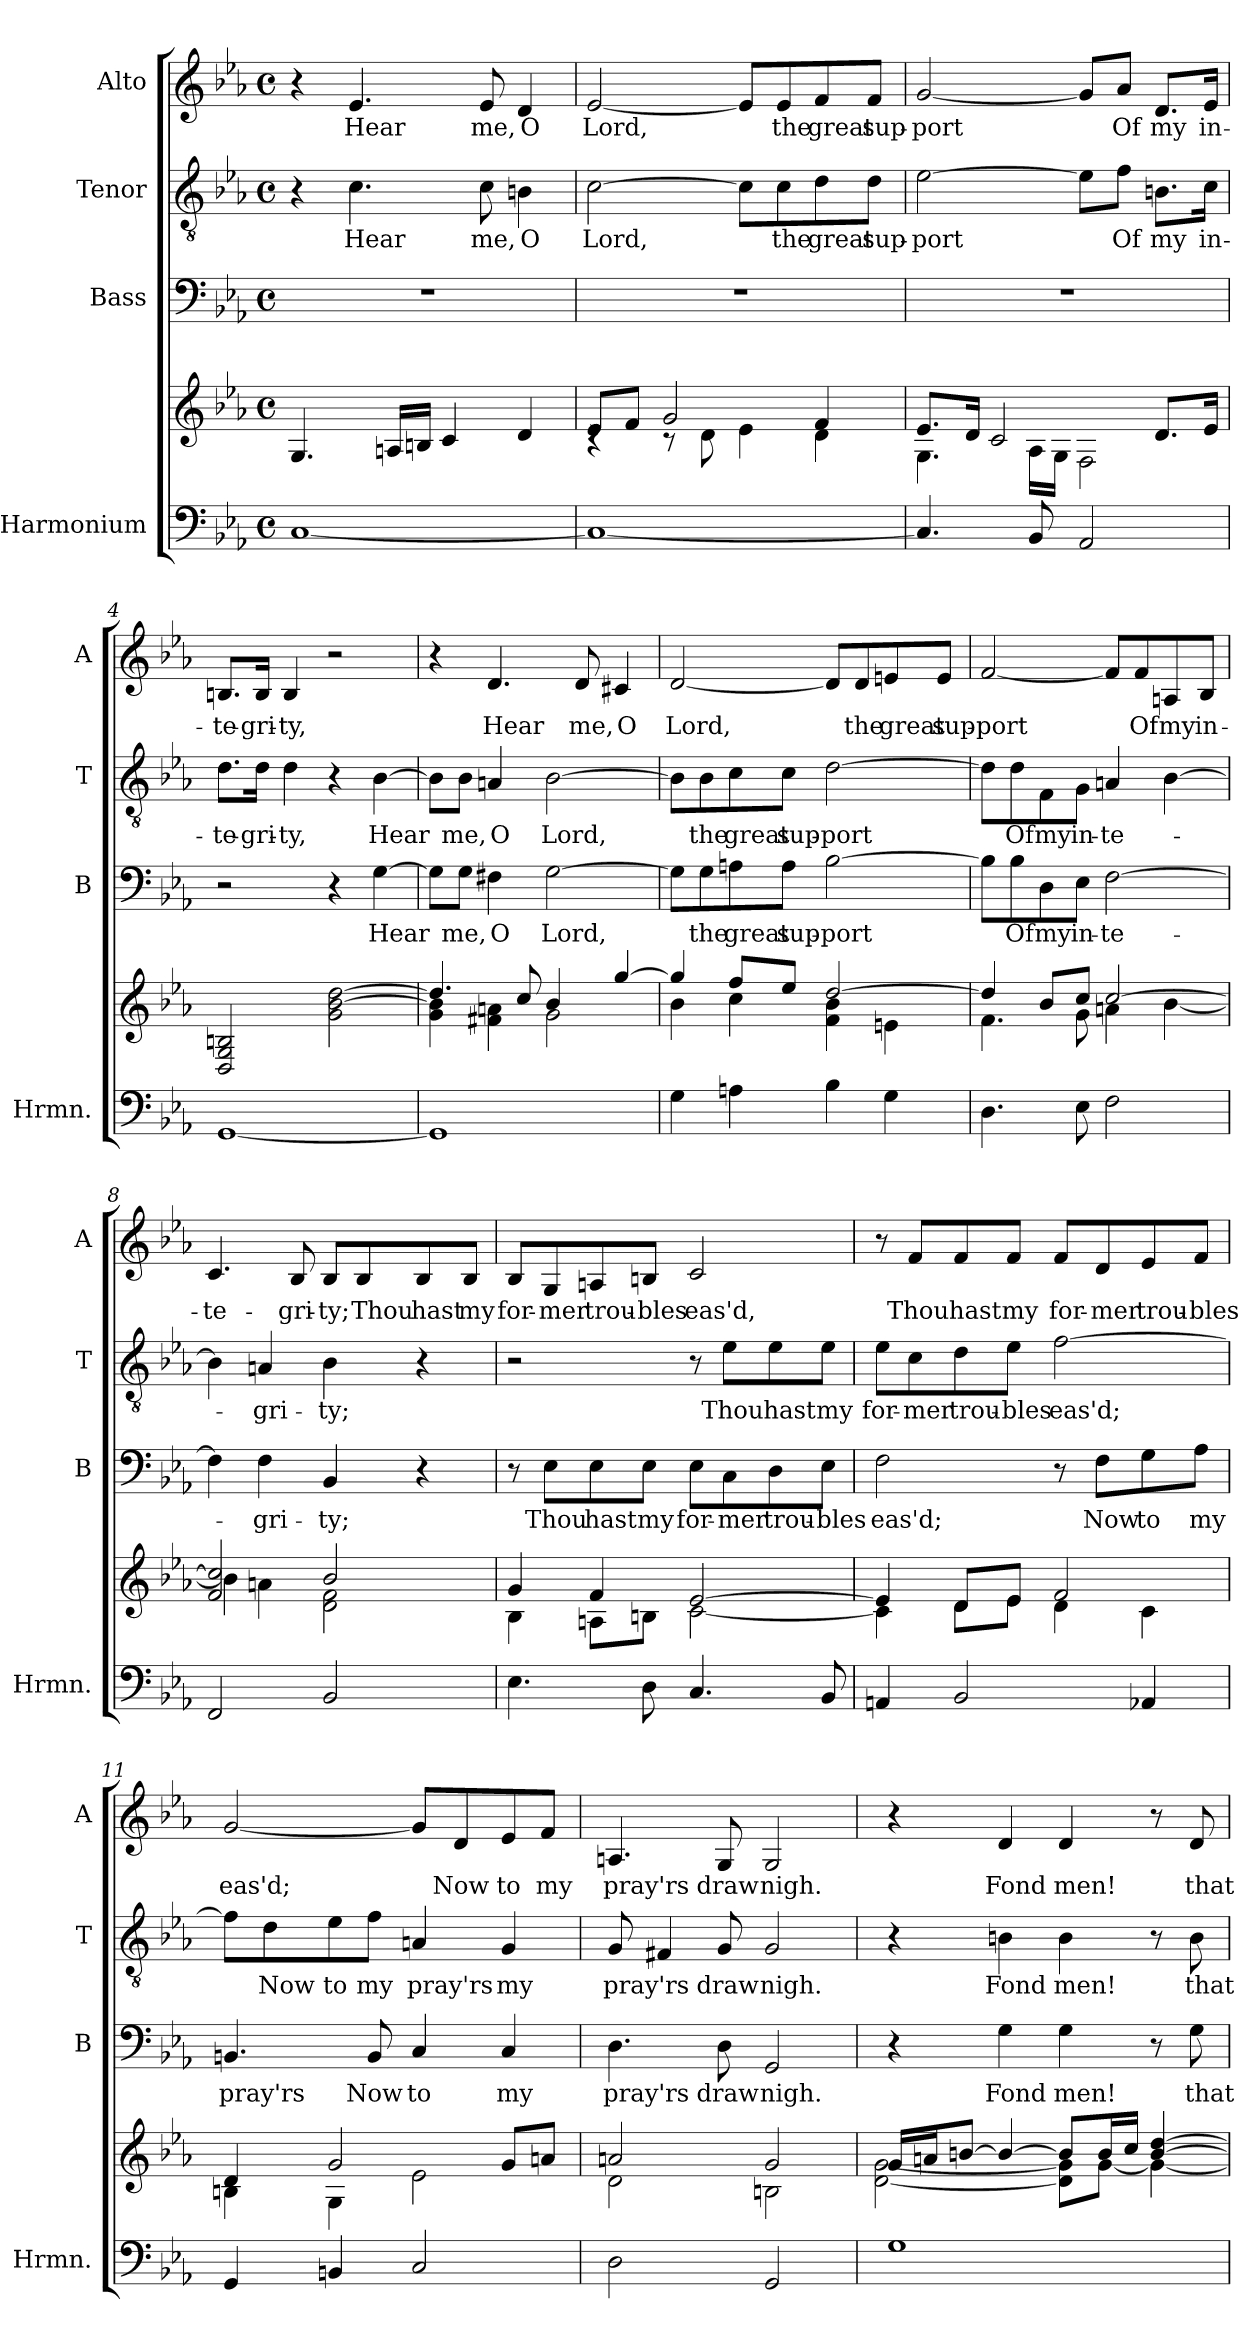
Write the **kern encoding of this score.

**kern	**kern	**kern	**text	**kern	**text	**kern	**text
*part4	*part4	*part3	*part3	*part2	*part2	*part1	*part1
*staff5	*staff4	*staff3	*staff3	*staff2	*staff2	*staff1	*staff1
*I"Harmonium	*	*I"Bass	*	*I"Tenor	*	*I"Alto	*
*I'Hrmn.	*	*I'B	*	*I'T	*	*I'A	*
*clefF4	*clefG2	*clefF4	*	*clefGv2	*	*clefG2	*
*k[b-e-a-]	*k[b-e-a-]	*k[b-e-a-]	*	*k[b-e-a-]	*	*k[b-e-a-]	*
*E-:	*E-:	*E-:	*	*E-:	*	*E-:	*
*M4/4	*M4/4	*M4/4	*	*M4/4	*	*M4/4	*
*met(c)	*met(c)	*met(c)	*	*met(c)	*	*met(c)	*
*MM70	*MM70	*MM70	*	*MM70	*	*MM70	*
=1	=1	=1	=1	=1	=1	=1	=1
[1C	4.G!/	1r	.	4r	.	4r	.
!	!	!	!	!	!LO:LY:b	!	!LO:LY:b
.	.	.	.	4.c\	Hear	4.e-/	Hear
.	16An!/LL	.	.	.	.	.	.
.	16Bn!/JJ	.	.	.	.	.	.
.	4c!/	.	.	.	.	.	.
!	!	!	!	!	!LO:LY:b	!	!LO:LY:b
.	.	.	.	8c\	me,	8e-/	me,
!	!	!	!	!	!LO:LY:b	!	!LO:LY:b
.	4d!/	.	.	4Bn\	O	4d/	O
=2	=2	=2	=2	=2	=2	=2	=2
*	*^	*	*	*	*	*	*
!	!	!	!	!	!	!LO:LY:b	!	!LO:LY:b
1C_	8e-!/L	4rc	1r	.	[2c\	Lord,	[2e-/	Lord,
.	8f!/J	.	.	.	.	.	.	.
.	2g!/	8rc	.	.	.	.	.	.
.	.	8d!\	.	.	.	.	.	.
.	.	4e-!\	.	.	8c\L]	.	8e-/L]	.
!	!	!	!	!	!	!LO:LY:b	!	!LO:LY:b
.	.	.	.	.	8c\	the	8e-/	the
!	!	!	!	!	!	!LO:LY:b	!	!LO:LY:b
.	4f!/	4d!\	.	.	8d\	great	8f/	great
!	!	!	!	!	!	!LO:LY:b	!	!LO:LY:b
.	.	.	.	.	8d\J	sup-	8f/J	sup-
=3	=3	=3	=3	=3	=3	=3	=3	=3
!	!	!	!	!	!	!LO:LY:b	!	!LO:LY:b
4.C/]	8.e-!/L	4.G!\	1r	.	[2e-\	-port	[2g/	-port
.	16d!/Jk	.	.	.	.	.	.	.
.	2c!/	.	.	.	.	.	.	.
8BB-/	.	16A-!\LL	.	.	.	.	.	.
.	.	16G!\JJ	.	.	.	.	.	.
2AA-/	.	2F!\	.	.	8e-\L]	.	8g/L]	.
!	!	!	!	!	!	!LO:LY:b	!	!LO:LY:b
.	.	.	.	.	8f\J	Of	8a-/J	Of
!	!	!	!	!	!	!LO:LY:b	!	!LO:LY:b
.	8.d!/L	.	.	.	8.Bn\L	my	8.d/L	my
!	!	!	!	!	!	!LO:LY:b	!	!LO:LY:b
.	16e-!/Jk	.	.	.	16c\Jk	in-	16e-/Jk	in-
*	*v	*v	*	*	*	*	*	*
=4	=4	=4	=4	=4	=4	=4	=4
!	!	!	!	!	!LO:LY:b	!	!LO:LY:b
[1GG	2D!/ 2G!/ 2Bn!/	2r	.	8.d\L	-te-	8.Bn/L	-te-
!	!	!	!	!	!LO:LY:b	!	!LO:LY:b
.	.	.	.	16d\Jk	-gri-	16B/Jk	-gri-
!	!	!	!	!	!LO:LY:b	!	!LO:LY:b
.	.	.	.	4d\	-ty,	4B/	-ty,
.	2g!\ [2b-!\ [2dd!\	4r	.	4r	.	2r	.
!	!	!	!LO:LY:b	!	!LO:LY:b	!	!
.	.	[4G\	Hear	[4B-\	Hear	.	.
!!LO:LB:g=z
=5	=5	=5	=5	=5	=5	=5	=5
*	*^	*	*	*	*	*	*
1GG]	4.dd!/]	4g!\ 4b-!\]	8G\L]	.	8B-\L]	.	4r	.
!	!	!	!	!LO:LY:b	!	!LO:LY:b	!	!
.	.	.	8G\J	me,	8B-\J	me,	.	.
!	!	!	!	!LO:LY:b	!	!LO:LY:b	!	!LO:LY:b
.	.	4f#X!\ 4an!\	4F#X\	O	4An/	O	4.d/	Hear
.	8cc!/	.	.	.	.	.	.	.
!	!	!	!	!LO:LY:b	!	!LO:LY:b	!	!
.	4b-!/	2g!\	[2G\	Lord,	[2B-\	Lord,	.	.
!	!	!	!	!	!	!	!	!LO:LY:b
.	.	.	.	.	.	.	8d/	me,
!	!	!	!	!	!	!	!	!LO:LY:b
.	[4gg!/	.	.	.	.	.	4c#X/	O
=6	=6	=6	=6	=6	=6	=6	=6	=6
!	!	!	!	!	!	!	!	!LO:LY:b
4G\	4gg!/]	4b-!\	8G\L]	.	8B-\L]	.	[2d/	Lord,
!	!	!	!	!LO:LY:b	!	!LO:LY:b	!	!
.	.	.	8G\	the	8B-\	the	.	.
!	!	!	!	!LO:LY:b	!	!LO:LY:b	!	!
4An\	8ff!/L	4cc!\	8An\	great	8c\	great	.	.
!	!	!	!	!LO:LY:b	!	!LO:LY:b	!	!
.	8ee-!/J	.	8A\J	sup-	8c\J	sup-	.	.
!	!	!	!	!LO:LY:b	!	!LO:LY:b	!	!
4B-\	[2dd!/	4f!\ 4b-!\	[2B-\	-port	[2d\	-port	8d/L]	.
!	!	!	!	!	!	!	!	!LO:LY:b
.	.	.	.	.	.	.	8d/	the
!	!	!	!	!	!	!	!	!LO:LY:b
4G\	.	4en!\	.	.	.	.	8en/	great
!	!	!	!	!	!	!	!	!LO:LY:b
.	.	.	.	.	.	.	8e/J	sup-
=7	=7	=7	=7	=7	=7	=7	=7	=7
!	!	!	!	!	!	!	!	!LO:LY:b
4.D\	4dd!/]	4.f!\	8B-\L]	.	8d\L]	.	[2f/	-port
!	!	!	!	!LO:LY:b	!	!LO:LY:b	!	!
.	.	.	8B-\	Of	8d\	Of	.	.
!	!	!	!	!LO:LY:b	!	!LO:LY:b	!	!
.	8b-!/L	.	8D\	my	8F\	my	.	.
!	!	!	!	!LO:LY:b	!	!LO:LY:b	!	!
8E-\	8cc!/J	8g!\	8E-\J	in-	8G\J	in-	.	.
!	!	!	!	!LO:LY:b	!	!LO:LY:b	!	!
2F\	[2cc!/	4an!\	[2F\	-te-	4An/	-te-	8f/L]	.
!	!	!	!	!	!	!	!	!LO:LY:b
.	.	.	.	.	.	.	8f/	Of
!	!	!	!	!	!	!	!	!LO:LY:b
.	.	[4b-!\	.	.	[4B-\	.	8An/	my
!	!	!	!	!	!	!	!	!LO:LY:b
.	.	.	.	.	.	.	8B-/J	in-
=8	=8	=8	=8	=8	=8	=8	=8	=8
*^	*	*	*	*	*	*	*	*
!	!	!	!	!	!	!	!	!	!LO:LY:b
1ryy	2FF/	2f!/ 2cc!/]	4b-!\]	4F\]	.	4B-\]	.	4.c/	-te-
!	!	!	!	!	!LO:LY:b	!	!LO:LY:b	!	!
.	.	.	4an!\	4F\	-gri-	4An/	-gri-	.	.
!	!	!	!	!	!	!	!	!	!LO:LY:b
.	.	.	.	.	.	.	.	8B-/	-gri-
!	!	!	!	!	!LO:LY:b	!	!LO:LY:b	!	!LO:LY:b
.	2BB-/	2b-!/	2d!\ 2f!\	4BB-/	-ty;	4B-\	-ty;	8B-/L	-ty;
!	!	!	!	!	!	!	!	!	!LO:LY:b
.	.	.	.	.	.	.	.	8B-/	Thou
!	!	!	!	!	!	!	!	!	!LO:LY:b
.	.	.	.	4r	.	4r	.	8B-/	hast
!	!	!	!	!	!	!	!	!	!LO:LY:b
.	.	.	.	.	.	.	.	8B-/J	my
!!LO:PB:g=z
=9	=9	=9	=9	=9	=9	=9	=9	=9	=9
!	!	!	!	!	!	!	!	!	!LO:LY:b
1ryy	4.E-\	4g!/	4B-!\	8r	.	2r	.	8B-/L	for-
!	!	!	!	!	!LO:LY:b	!	!	!	!LO:LY:b
.	.	.	.	8E-\L	Thou	.	.	8G/	-mer
!	!	!	!	!	!LO:LY:b	!	!	!	!LO:LY:b
.	.	4f!/	8An!\L	8E-\	hast	.	.	8An/	trou-
!	!	!	!	!	!LO:LY:b	!	!	!	!LO:LY:b
.	8D\	.	8Bn!\J	8E-\J	my	.	.	8Bn/J	-bles
!	!	!	!	!	!LO:LY:b	!	!	!	!LO:LY:b
.	4.C/	[2e-!/	[2c!\	8E-\L	for-	8r	.	2c/	eas'd,
!	!	!	!	!	!LO:LY:b	!	!LO:LY:b	!	!
.	.	.	.	8C\	-mer	8e-\L	Thou	.	.
!	!	!	!	!	!LO:LY:b	!	!LO:LY:b	!	!
.	.	.	.	8D\	trou-	8e-\	hast	.	.
!	!	!	!	!	!LO:LY:b	!	!LO:LY:b	!	!
.	8BB-/	.	.	8E-\J	-bles	8e-\J	my	.	.
=10	=10	=10	=10	=10	=10	=10	=10	=10	=10
!	!	!	!	!	!LO:LY:b	!	!LO:LY:b	!	!
1ryy	4AAn/	4e-!/]	4c!\]	2F\	eas'd;	8e-\L	for-	8r	.
!	!	!	!	!	!	!	!LO:LY:b	!	!LO:LY:b
.	.	.	.	.	.	8c\	-mer	8f/L	Thou
!	!	!	!	!	!	!	!LO:LY:b	!	!LO:LY:b
.	2BB-/	8d!/L	8d!\L	.	.	8d\	trou-	8f/	hast
!	!	!	!	!	!	!	!LO:LY:b	!	!LO:LY:b
.	.	8e-!/J	8e-!\J	.	.	8e-\J	-bles	8f/J	my
!	!	!	!	!	!	!	!LO:LY:b	!	!LO:LY:b
.	.	2f!/	4d!\	8r	.	[2f\	eas'd;	8f/L	for-
!	!	!	!	!	!LO:LY:b	!	!	!	!LO:LY:b
.	.	.	.	8F\L	Now	.	.	8d/	-mer
!	!	!	!	!	!LO:LY:b	!	!	!	!LO:LY:b
.	4AA-X/	.	4c!\	8G\	to	.	.	8e-/	trou-
!	!	!	!	!	!LO:LY:b	!	!	!	!LO:LY:b
.	.	.	.	8A-\J	my	.	.	8f/J	-bles
=11	=11	=11	=11	=11	=11	=11	=11	=11	=11
!	!	!	!	!	!LO:LY:b	!	!	!	!LO:LY:b
1ryy	4GG/	4d!/	4Bn!\	4.BBn/	pray'rs	8f\L]	.	[2g/	eas'd;
!	!	!	!	!	!	!	!LO:LY:b	!	!
.	.	.	.	.	.	8d\	Now	.	.
!	!	!	!	!	!	!	!LO:LY:b	!	!
.	4BBn/	2g!/	4G!\	.	.	8e-\	to	.	.
!	!	!	!	!	!LO:LY:b	!	!LO:LY:b	!	!
.	.	.	.	8BB/	Now	8f\J	my	.	.
!	!	!	!	!	!LO:LY:b	!	!LO:LY:b	!	!
.	2C/	.	2e-!\	4C/	to	4An/	pray'rs	8g/L]	.
!	!	!	!	!	!	!	!	!	!LO:LY:b
.	.	.	.	.	.	.	.	8d/	Now
!	!	!	!	!	!LO:LY:b	!	!LO:LY:b	!	!LO:LY:b
.	.	8g!/L	.	4C/	my	4G/	my	8e-/	to
!	!	!	!	!	!	!	!	!	!LO:LY:b
.	.	8an!/J	.	.	.	.	.	8f/J	my
!!LO:LB:g=z
=12	=12	=12	=12	=12	=12	=12	=12	=12	=12
!	!	!	!	!	!LO:LY:b	!	!LO:LY:b	!	!LO:LY:b
1ryy	2D\	2an!/	2d!\	4.D\	pray'rs	8G/	pray'rs	4.An/	pray'rs
.	.	.	.	.	.	4F#X/	.	.	.
!	!	!	!	!	!LO:LY:b	!	!LO:LY:b	!	!LO:LY:b
.	.	.	.	8D\	draw	8G/	draw	8G/	draw
!	!	!	!	!	!LO:LY:b	!	!LO:LY:b	!	!LO:LY:b
.	2GG/	2g!/	2Bn!\	2GG/	nigh.	2G/	nigh.	2G/	nigh.
=13	=13	=13	=13	=13	=13	=13	=13	=13	=13
1ryy	1G	16g!/LL	[2d!\ [2g!\	4r	.	4r	.	4r	.
.	.	16an!/J	.	.	.	.	.	.	.
.	.	[8bn!/J	.	.	.	.	.	.	.
!	!	!	!	!	!LO:LY:b	!	!LO:LY:b	!	!LO:LY:b
.	.	4b!/_	.	4G\	Fond	4Bn\	Fond	4d/	Fond
!	!	!	!	!	!LO:LY:b	!	!LO:LY:b	!	!LO:LY:b
.	.	8b!/L]	8d!\] 8g!\]L	4G\	men!	4B\	men!	4d/	men!
.	.	16b!/L	[8g!\J	.	.	.	.	.	.
.	.	16cc!/JJ	.	.	.	.	.	.	.
.	.	[4b!/ [4dd!/	4g!\_	8r	.	8r	.	8r	.
!	!	!	!	!	!LO:LY:b	!	!LO:LY:b	!	!LO:LY:b
.	.	.	.	8G\	that	8B\	that	8d/	that
*v	*v	*	*	*	*	*	*	*	*
*	*v	*v	*	*	*	*	*	*
=	=	=	=	=	=	=	=
*-	*-	*-	*-	*-	*-	*-	*-
